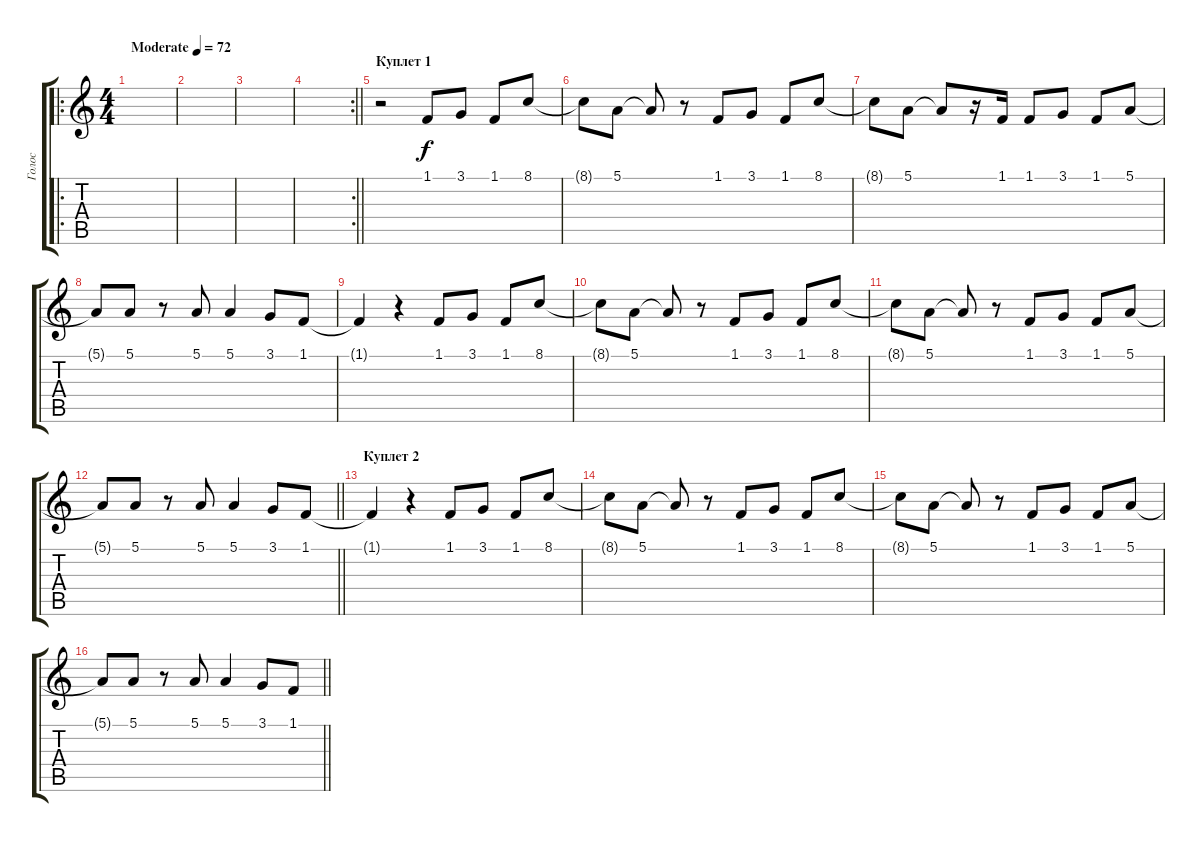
\track ("Голос" "Голос") {instrument clarinet}
\staff {score tabs}
\tuning (E4 B3 G3 D3 A2 E2) {hide}
\ro
\ts (4 4)
\tempo (72 "Moderate")
\clef g2
\ks c
|
|
|
\rc 2
\barLineRight lightlight
|
\section ("" "Куплет 1")
r.2 1.1.8 3.1.8 1.1.8 8.1.8 |
8.1{t}.8 5.1.8 5.1{t}.8 r.8 1.1.8 3.1.8 1.1.8 8.1.8 |
8.1{t}.8 5.1.8 5.1{t}.8 r.16 1.1.16 1.1.8 3.1.8 1.1.8 5.1.8 |
5.1{t}.8 5.1.8 r.8 5.1.8 5.1.4 3.1.8 1.1.8 |
1.1{t}.4 r.4 1.1.8 3.1.8 1.1.8 8.1.8 |
8.1{t}.8 5.1.8 5.1{t}.8 r.8 1.1.8 3.1.8 1.1.8 8.1.8 |
8.1{t}.8 5.1.8 5.1{t}.8 r.8 1.1.8 3.1.8 1.1.8 5.1.8 |
\barLineRight lightlight
5.1{t}.8 5.1.8 r.8 5.1.8 5.1.4 3.1.8 1.1.8 |
\section ("" "Куплет 2")
1.1{t}.4 r.4 1.1.8 3.1.8 1.1.8 8.1.8 |
8.1{t}.8 5.1.8 5.1{t}.8 r.8 1.1.8 3.1.8 1.1.8 8.1.8 |
8.1{t}.8 5.1.8 5.1{t}.8 r.8 1.1.8 3.1.8 1.1.8 5.1.8 |
\barLineRight lightlight
5.1{t}.8 5.1.8 r.8 5.1.8 5.1.4 3.1.8 1.1.8
